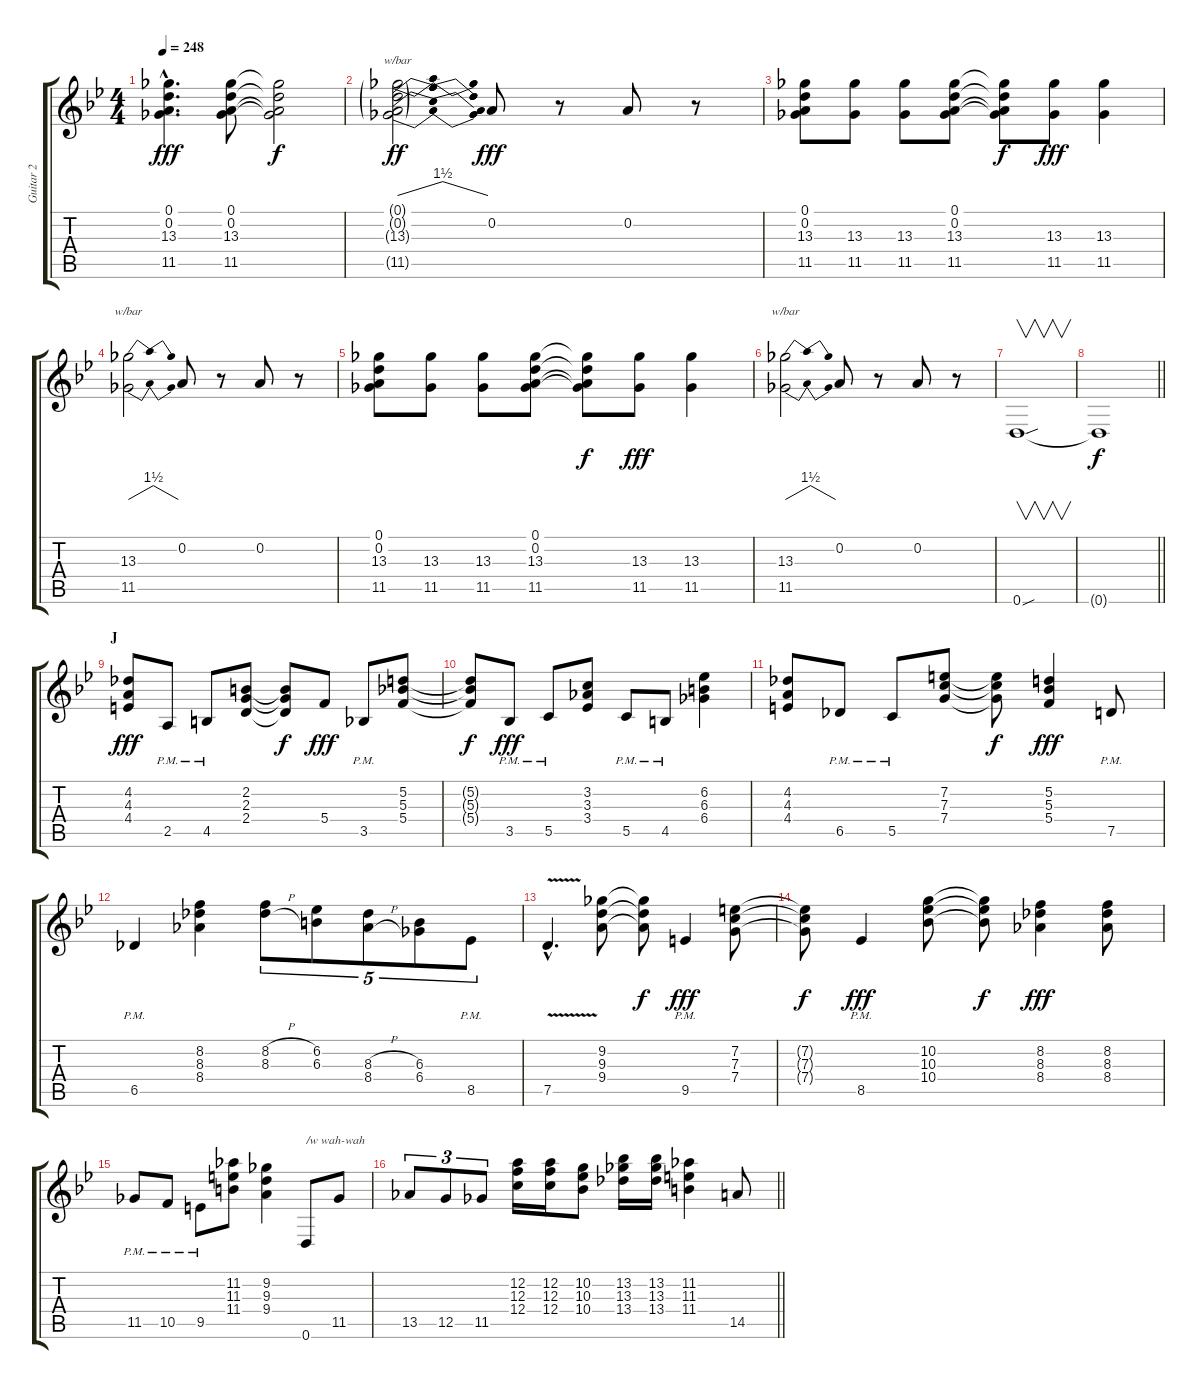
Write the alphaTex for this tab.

\track ("Guitar 2" "Guitar 2") {instrument distortionguitar}
\staff {score tabs}
\tuning (D4 A3 F3 C3 G2 D2) {hide}
\ts (4 4)
\tempo 248
\clef g2
\ks bb
(0.1{hac} 0.2{hac} 13.3{hac} 11.5{hac}).4{d dy fff} (0.1 0.2 13.3 11.5).8 (0.1{t} 0.2{t} 13.3{t} 11.5{t}).2{dy f} |
(0.1{g} 0.2{g} 13.3{g} 11.5{g}).2{tbe (dip default 0 0 30 6 60 0) dy ff} 0.2.8{dy fff} r.8 0.2.8 r.8 |
(0.1 0.2 13.3 11.5).8 (13.3 11.5).8 (13.3 11.5).8 (0.1 0.2 13.3 11.5).8 (0.1{t} 0.2{t} 13.3{t} 11.5{t}).8{dy f} (13.3 11.5).8{dy fff} (13.3 11.5).4 |
(13.3 11.5).2{tbe (dip default 0 0 30 6 60 0)} 0.2.8 r.8 0.2.8 r.8 |
(0.1 0.2 13.3 11.5).8 (13.3 11.5).8 (13.3 11.5).8 (0.1 0.2 13.3 11.5).8 (0.1{t} 0.2{t} 13.3{t} 11.5{t}).8{dy f} (13.3 11.5).8{dy fff} (13.3 11.5).4 |
(13.3 11.5).2{tbe (dip default 0 0 30 6 60 0)} 0.2.8 r.8 0.2.8 r.8 |
0.6{sou}.1{v} |
\barLineRight lightlight
0.6{t}.1{dy f} |
\section ("" "J")
(4.2 4.3 4.4).8{dy fff} 2.5{pm}.8 4.5{pm}.8 (2.2 2.3 2.4).8 (2.2{t} 2.3{t} 2.4{t}).8{dy f} 5.4.8{dy fff} 3.5{pm}.8 (5.2 5.3 5.4).8 |
(5.2{t} 5.3{t} 5.4{t}).8{dy f} 3.5{pm}.8{dy fff} 5.5{pm}.8 (3.2 3.3 3.4).8 5.5{pm}.8 4.5{pm}.8 (6.2 6.3 6.4).4 |
(4.2 4.3 4.4).8 6.5{pm}.8 5.5{pm}.8 (7.2 7.3 7.4).8 (7.2{t} 7.3{t} 7.4{t}).8{dy f} (5.2 5.3 5.4).4{dy fff} 7.5{pm}.8 |
6.5{pm}.4 (8.2 8.3 8.4).4 (8.2{h} 8.3{h}).8{tu (5 4)} (6.2 6.3).8{tu (5 4)} (8.3{h} 8.4{h}).8{tu (5 4)} (6.3 6.4).8{tu (5 4)} 8.5{pm}.8{tu (5 4)} |
7.5{v hac}.4{d} (9.2 9.3 9.4).8 (9.2{t} 9.3{t} 9.4{t}).8{dy f} 9.5{pm}.4{dy fff} (7.2 7.3 7.4).8 |
(7.2{t} 7.3{t} 7.4{t}).8{dy f} 8.5{pm}.4{dy fff} (10.2 10.3 10.4).8 (10.2{t} 10.3{t} 10.4{t}).8{dy f} (8.2 8.3 8.4).4{dy fff} (8.2 8.3 8.4).8 |
11.5{pm}.8 10.5{pm}.8 9.5{pm}.8 (11.2 11.3 11.4).8 (9.2 9.3 9.4).4 0.6.8{txt "/w wah-wah"} 11.5.8 |
\barLineRight lightlight
13.5.8{tu (3 2)} 12.5.8{tu (3 2)} 11.5.8{tu (3 2)} (12.2 12.3 12.4).16 (12.2 12.3 12.4).16 (10.2 10.3 10.4).8 (13.2 13.3 13.4).16 (13.2 13.3 13.4).16 (11.2 11.3 11.4).4 14.5.8
